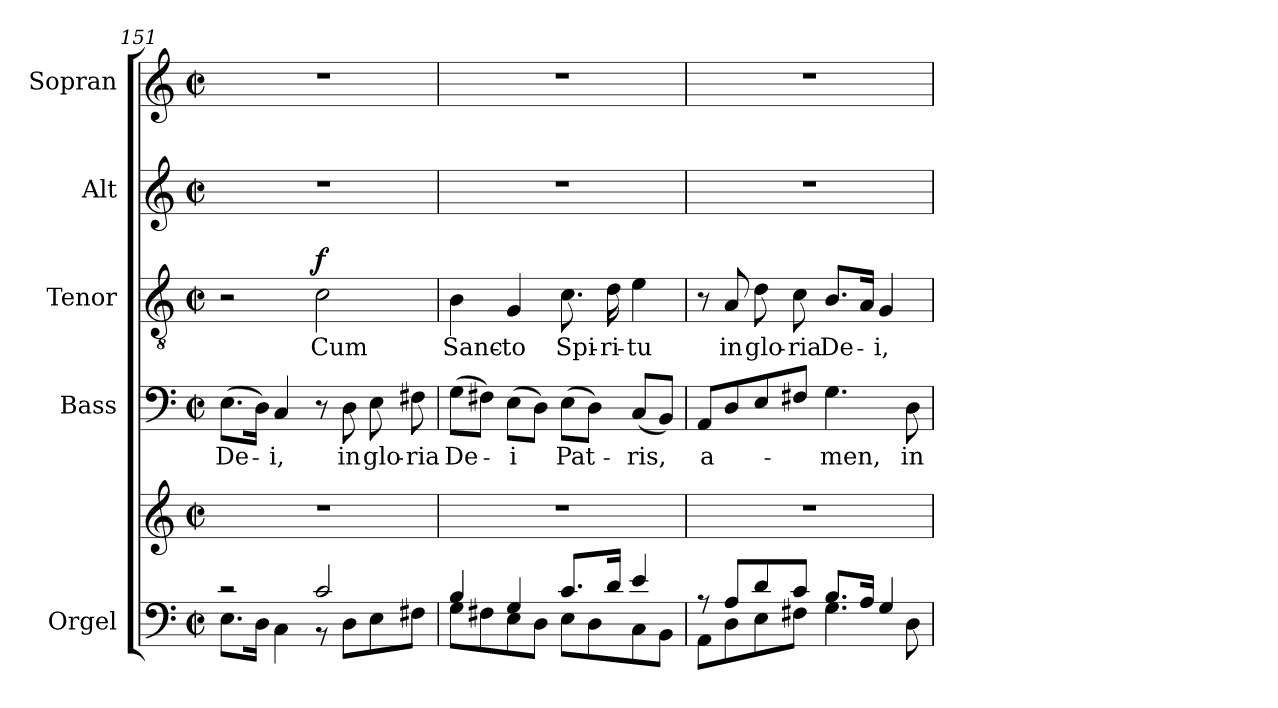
**kern	**kern	**kern	**text	**kern	**text	**dynam	**kern	**kern
*part5	*part5	*part4	*part4	*part3	*part3	*part3	*part2	*part1
*staff6	*staff5	*staff4	*staff4	*staff3	*staff3	*staff3	*staff2	*staff1
*I"Orgel	*	*I"Bass	*	*I"Tenor	*	*	*I"Alt	*I"Sopran
*I'Org.	*	*I'B	*	*I'T	*	*	*I'A	*I'S
*clefF4	*clefG2	*clefF4	*	*clefGv2	*	*	*clefG2	*clefG2
*k[]	*k[]	*k[]	*	*k[]	*	*	*k[]	*k[]
*C:	*C:	*C:	*	*C:	*	*	*C:	*C:
*M2/2	*M2/2	*M2/2	*	*M2/2	*	*	*M2/2	*M2/2
*met(c|)	*met(c|)	*met(c|)	*	*met(c|)	*	*	*met(c|)	*met(c|)
=151	=151	=151	=151	=151	=151	=151	=151	=151
*^	*	*	*	*	*	*	*	*
!	!	!	!	!LO:LY:b	!	!	!	!	!
2rc	8.E\L	1r	(>8.E\L	De-	2r	.	.	1r	1r
.	16D\Jk	.	16D\Jk)	.	.	.	.	.	.
!	!	!	!	!LO:LY:b	!	!	!	!	!
.	4C\	.	4C/	-i,	.	.	.	.	.
!	!	!	!	!	!	!LO:LY:b	!LO:DY:a	!	!
2c/	8r	.	8r	.	2c\	Cum	f	.	.
!	!	!	!	!LO:LY:b	!	!	!	!	!
.	8D\L	.	8D\	in	.	.	.	.	.
!	!	!	!	!LO:LY:b	!	!	!	!	!
.	8E\	.	8E\	glo-	.	.	.	.	.
!	!	!	!	!LO:LY:b	!	!	!	!	!
.	8F#X\J	.	8F#X\	-ria	.	.	.	.	.
=152	=152	=152	=152	=152	=152	=152	=152	=152	=152
!	!	!	!	!LO:LY:b	!	!LO:LY:b	!	!	!
4B/	8G\L	1r	(>8G\L	De-	4B\	Sanc-	.	1r	1r
.	8F#X\	.	8F#X\J)	.	.	.	.	.	.
!	!	!	!	!LO:LY:b	!	!LO:LY:b	!	!	!
4G/	8E\	.	(>8E\L	-i	4G/	-to	.	.	.
.	8D\J	.	8D\J)	.	.	.	.	.	.
!	!	!	!	!LO:LY:b	!	!LO:LY:b	!	!	!
8.c/L	8E\L	.	(>8E\L	Pat-	8.c\	Spi-	.	.	.
.	8D\	.	8D\J)	.	.	.	.	.	.
!	!	!	!	!	!	!LO:LY:b	!	!	!
16d/Jk	.	.	.	.	16d\	-ri-	.	.	.
!	!	!	!	!LO:LY:b	!	!LO:LY:b	!	!	!
4e/	8C\	.	(<8C/L	-ris,	4e\	-tu	.	.	.
.	8BB\J	.	8BB/J)	.	.	.	.	.	.
=153	=153	=153	=153	=153	=153	=153	=153	=153	=153
!	!	!	!	!LO:LY:b	!	!	!	!	!
8rG	8AA\L	1r	8AA/L	a-	8r	.	.	1r	1r
!	!	!	!	!	!	!LO:LY:b	!	!	!
8A/L	8D\	.	8D/	.	8A/	in	.	.	.
!	!	!	!	!	!	!LO:LY:b	!	!	!
8d/	8E\	.	8E/	.	8d\	glo-	.	.	.
!	!	!	!	!	!	!LO:LY:b	!	!	!
8c/J	8F#X\J	.	8F#X/J	.	8c\	-ria	.	.	.
!	!	!	!	!LO:LY:b	!	!LO:LY:b	!	!	!
8.B/L	4.G\	.	4.G\	-men,	8.B/L	De-	.	.	.
16A/Jk	.	.	.	.	16A/Jk	.	.	.	.
!	!	!	!	!	!	!LO:LY:b	!	!	!
4G/	.	.	.	.	4G/	-i,	.	.	.
!	!	!	!	!LO:LY:b	!	!	!	!	!
.	8D\	.	8D\	in	.	.	.	.	.
*v	*v	*	*	*	*	*	*	*	*
=	=	=	=	=	=	=	=	=
*-	*-	*-	*-	*-	*-	*-	*-	*-
